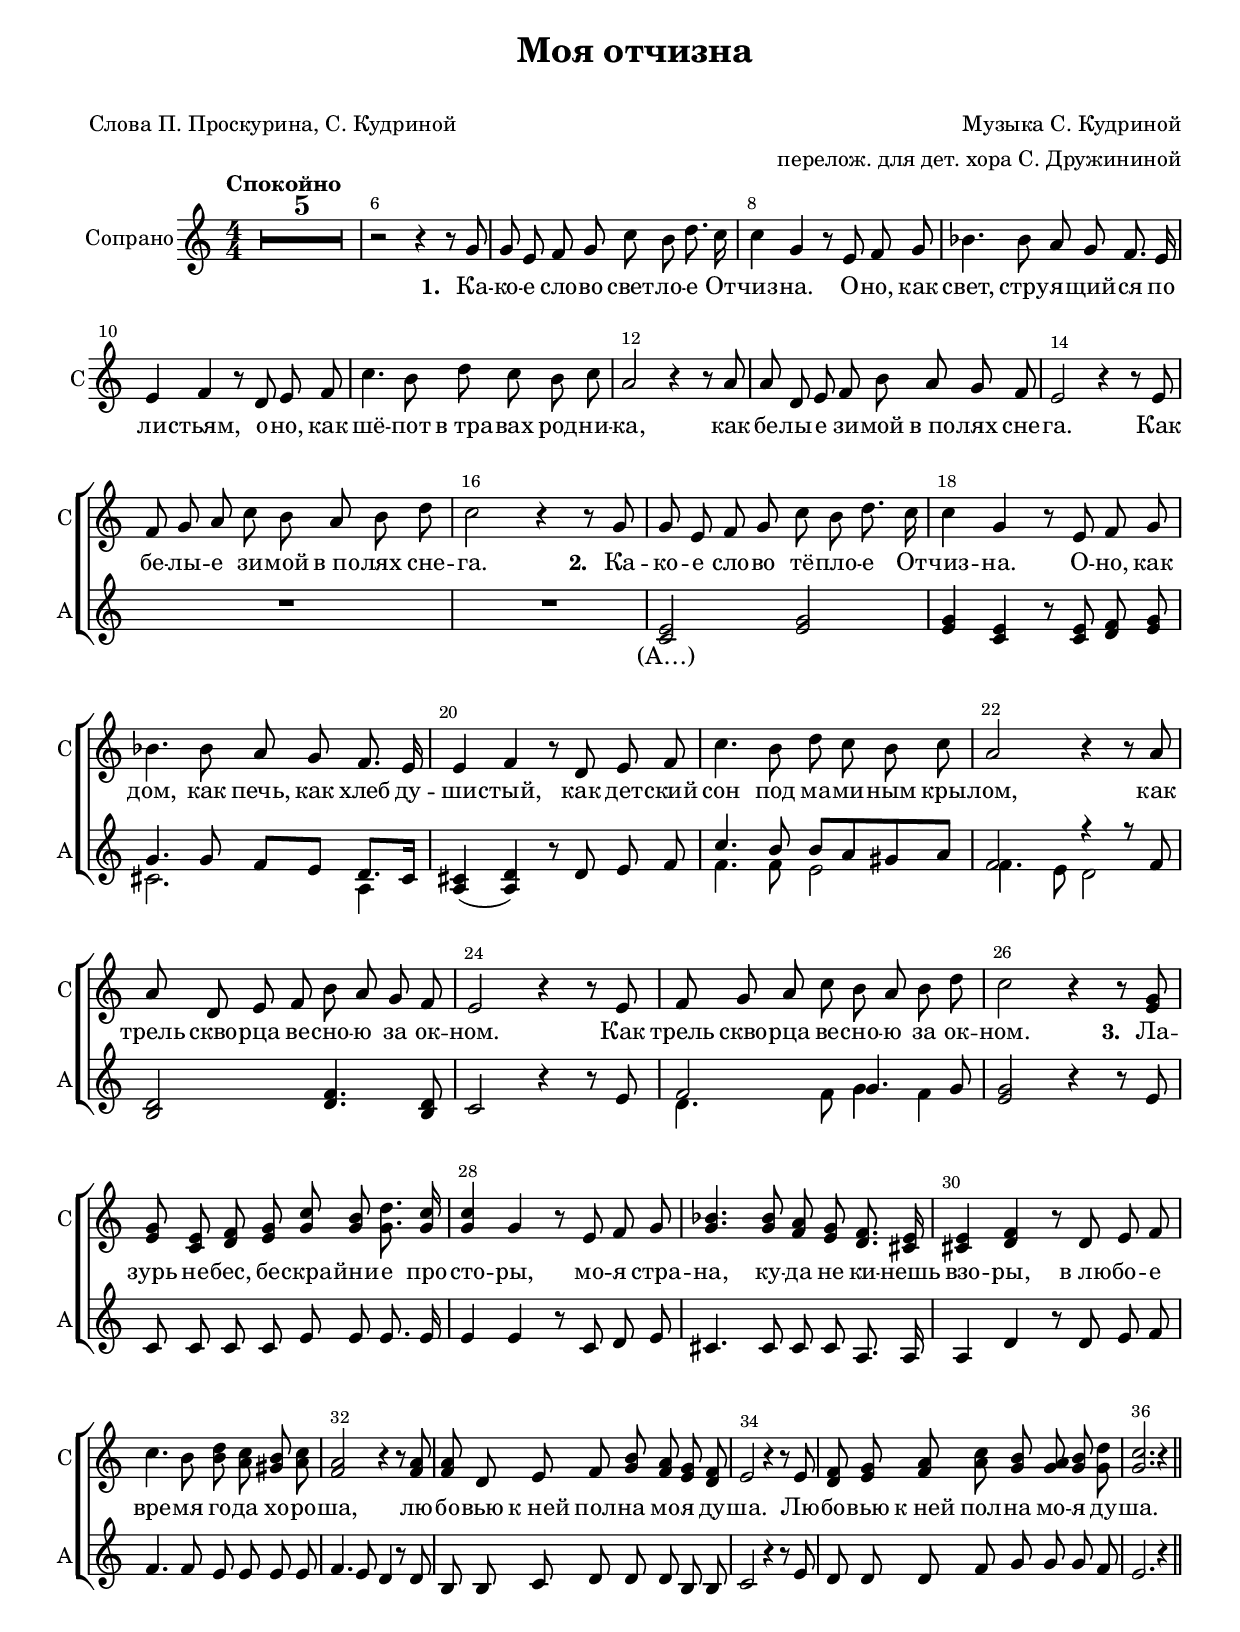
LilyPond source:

\version "2.18.2"

% закомментируйте строку ниже, чтобы получался pdf с навигацией
%#(ly:set-option 'point-and-click #f)
#(ly:set-option 'midi-extension "mid")
#(set-default-paper-size "a4")
#(set-global-staff-size 19)

\header {
  title = "Моя отчизна"
  subtitle = " "
 composer = "Музыка С. Кудриной"
 poet = "Слова П. Проскурина, С. Кудриной"
 arranger = "перелож. для дет. хора С. Дружининой"
  % Удалить строку версии LilyPond 
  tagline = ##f
}

global = {
  \key c \major
  \time 4/4
  \numericTimeSignature
  \autoBeamOff
      \set Score.skipBars = ##t
    \override MultiMeasureRest.expand-limit = #1
}

%make visible number of every 2-nd bar
secondbar = {
  \override Score.BarNumber.break-visibility = #end-of-line-invisible
  \override Score.BarNumber.X-offset = #1
  \override Score.BarNumber.self-alignment-X = #LEFT
  \set Score.barNumberVisibility = #(every-nth-bar-number-visible 2)
}

%use this as temporary line break
abr = { \break }

% uncommend next line when finished
%abr = {}

%once hide accidental (runaround for cadenza
nat = { \once \hide Accidental }

sopvoice = \relative c'' {
  \global
  \dynamicUp
  \secondbar  
  \tempo "Спокойно"
  R1*5
  
  
  r2 r4 r8 g
  
  g e f g c b d8. c16 |
  c4 g r8 e f g |
  bes4. bes8 a g f8. e16 |
  e4 f r8
  
  d e f |
  c'4. b8 d c b c |
  a2 r4 r8 a |
  a d, e f b a g f |
  e2 r4 r8 e |
  
  f g a c b a b d |
  c2
  
  r4 r8 g
  
  g e f g c b d8. c16 |
  c4 g r8 e f g |
  bes4. bes8 a g f8. e16 |
  e4 f r8
  
  d e f |
  c'4. b8 d c b c |
  a2 r4 r8 a |
  a d, e f b a g f |
  e2 r4 r8 e |
  
  f g a c b a b d |
  c2
  
  
  r4 r8 <e, g> |
  <e g>8 <c e> <d f> <e g> <g c> <g b> <g d'>8. <g c>16 |
  <g c>4 g r8 e f g |
  <g bes>4. <g bes>8 <f a> <e g> <d f>8. <cis e>16 |
  
  <cis e>4 <d f> r8 d e f |
  c'4. b8 <b d>8 <a c> <gis b> <a c> |
  <f a>2 r4 r8 <f a>8 |
  <f a> d e f <g b> <f a> <e g> <d f> |
  e2 r4 r8 e |
  <d f> <e g> <f a> <a c> <g b> <g a> <g b> <g d'> |
  <g c>2. r4
  
  
  
 \bar "||"
}

altvoice = \relative c' {
  \global
  \dynamicDown  
 R1*5
 
 R1*10
 
 R1
 <c e>2 <e g> |
 <e g>4 <c e> r8 <c e> <d f> <e g> |
 << { g4. g8 f e d8. cis16 } \\ {cis2. a4 } >>
 <a cis>4( <a d>) r8
 
d e f 
<< { c'4. b8 b a gis a } \\ { f4. f8 e2 } >>
<< { f2 r4 r8 f } \\ { f4. e8 d2 } >>
<b d>2 <d f>4. <b d>8 |
c2 r4 r8 e |
<< { f2 g4. g8 } \\ { d4. f8 g4 f } >> |
<e g>2
 
 
 r4 r8 e |
 c c c c e e e8. e16 |
 e4 e r8 c d e |
 cis4. cis8 cis cis a8. a16 |
 
 a4 d r8 d e f |
 f4. f8 e e e e |
 f4. e8 d4 r8 d |
 b b c d d d b b |
 
 c2 r4 r8 e |
 d d d f g g g f |
 e2. r4 
   
  
  \bar "||"
}



lyricscore = \lyricmode {
  \set stanza = "1. " 
  Ка -- ко -- е сло -- во свет -- ло -- е От -- чиз -- на.
  О -- но, как свет, стру -- я -- щий -- ся по ли -- стьям,
  о -- но, как шё -- пот в_тра -- вах род -- ни -- ка,
  как бе -- лы -- е зи -- мой в_по -- лях сне -- га.
  Как бе -- лы -- е зи -- мой в_по -- лях сне -- га.
  
  \set stanza = "2. " 
  Ка -- ко -- е сло -- во тё -- пло -- е От -- чиз -- на.
  О -- но, как дом, как печь, как хлеб ду -- ши -- стый,
  как дет -- ский сон под ма -- ми -- ным кры -- лом,
  как трель скво -- рца ве -- сно -- ю за ок -- ном.
  Как трель скво -- рца ве -- сно -- ю за ок -- ном.
  
    \set stanza = "3. "
    Ла -- зурь не -- бес, бе -- скра -- йни -- е про -- сто -- ры,
    мо -- я стра -- на, ку -- да не ки -- нешь взо -- ры,
    в_лю -- бо -- е вре -- мя го -- да хо -- ро -- ша,
    лю -- бо -- вью к_ней пол -- на мо -- я ду -- ша.
    Лю -- бо -- вью к_ней пол -- на мо -- я ду -- ша.
}

lyricscorea = \lyricmode {
  (А…) 
  
}


\bookpart {
  \paper {
    top-margin = 15
    left-margin = 15
    right-margin = 10
    bottom-margin = 15
    indent = 15
    
    ragged-last-bottom = ##f
  }
  \score {
 %     \transpose es f {
    \new ChoirStaff <<
      \new Staff = "upstaff" \with {
        instrumentName = "Сопрано"
        shortInstrumentName = "С"
      } <<
        \new Voice = "soprano" { \oneVoice \sopvoice }
      >> 
      
      \new Lyrics \lyricsto "soprano" { \lyricscore }
      
     \new Staff = "downlstaff" \with {
        instrumentName = "Альты"
        shortInstrumentName = "А"
      } <<
        \new Voice  = "alto" { \oneVoice \altvoice }
      >> 
      
            \new Lyrics \lyricsto "alto" { \lyricscorea }

      
      % or: \new Lyrics \lyricsto "soprano" { \lyricscore }
      % alternative lyrics above up staff
      %\new Lyrics \with {alignAboveContext = "upstaff"} \lyricsto "soprano" \lyricst
    >>
 %     }  % transposeµ
    \layout { 
      \context {
        \Score
%         \override BarNumber.break-visibility = #end-of-line-invisible
%          \override BarNumber.self-alignment-X = #LEFT
%          \override BarNumber.stencil  = #(make-stencil-boxer 0.1 0.25 ly:text-interface::print)
%          barNumberVisibility = #all-bar-numbers-visible
%          barNumberVisibility = #(every-nth-bar-number-visible 2)
}
      \context {
        \Staff
        \accidentalStyle modern-voice-cautionary
        % удаляем обозначение темпа из общего плана
        %  \remove "Time_signature_engraver"
        %  \remove "Bar_number_engraver"
        %\RemoveEmptyStaves
        %\override VerticalAxisGroup.remove-first = ##t
        \RemoveAllEmptyStaves
      }
      %Metronome_mark_engraver
    }
  }
  
 
}

\bookpart {
  \score {
    \unfoldRepeats
 %     \transpose es f {
    \new ChoirStaff <<
      \new Staff = "upstaff" \with {
        instrumentName = "Хор"
        shortInstrumentName = "Х"
        midiInstrument = "voice oohs"
      } <<
        \new Voice = "soprano" { \voiceOne \sopvoice }
        \new Voice  = "alto" { \voiceTwo \altvoice }
      >> 
      
      \new Lyrics \lyricsto "soprano" { \lyricscore }
      
    >>
%      }  % transposeµ
    \midi {
      \tempo 4=90
    }
  }
}
